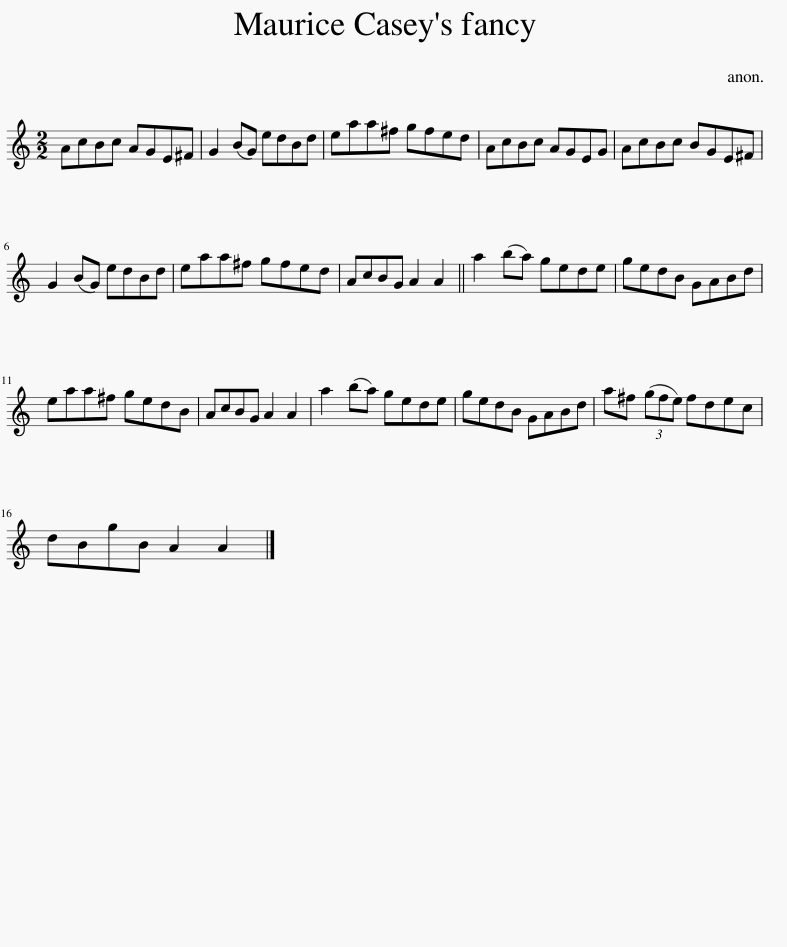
X:1
L:1/8
M:2/2
I:linebreak $
K:C
V:1 treble
V:1
 AcBc AGE^F | G2 (BG) edBd | eaa^f gfed | AcBc AGEG | AcBc BGE^F |$ %5
 G2 (BG) edBd | eaa^f gfed | AcBG A2 A2 || a2 (ba) gede | gedB GABd |$ %10
 eaa^f gedB | AcBG A2 A2 | a2 (ba) gede | gedB GABd | a^f (3(gfe) fdec |$ %15
 dBgB A2 A2 |] %16
